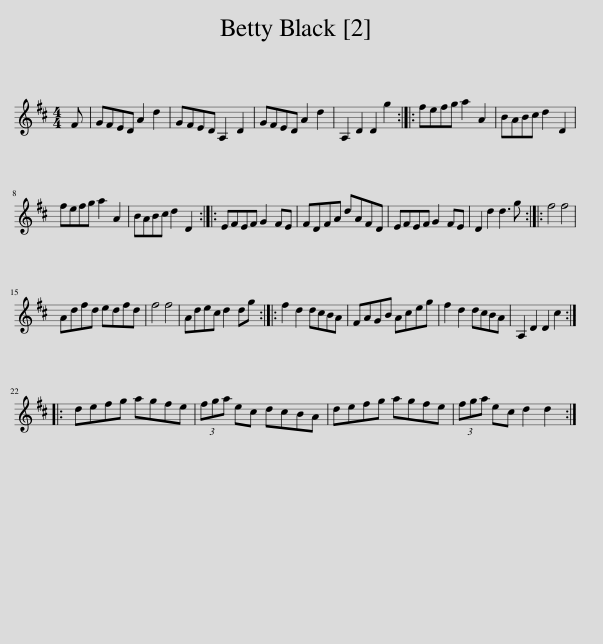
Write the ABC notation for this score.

X:1
L:1/8
M:4/4
I:linebreak $
K:D
V:1 treble
V:1
 F | GFED A2 d2 | GFED A,2 D2 | GFED A2 d2 | A,2 D2 D2 g2 :: %5
 fefg a2 A2 | BABc d2 D2 |$ fefg a2 A2 | BABc d2 D2 :: EFEF G2 FE | %10
 FDFA dAFD | EFEF G2 FE | D2 d2 d3 g :: f4 f4 |$ Adfd edfd | %15
 f4 f4 | Adec d2 dg :: f2 d2 dcBA | FAGB Aceg | f2 d2 dcBA | %20
 A,2 D2 D2 c2 ::$ defg agfe | (3fga ec dcBA | defg agfe | (3fga ec d2 d2 :| %25
